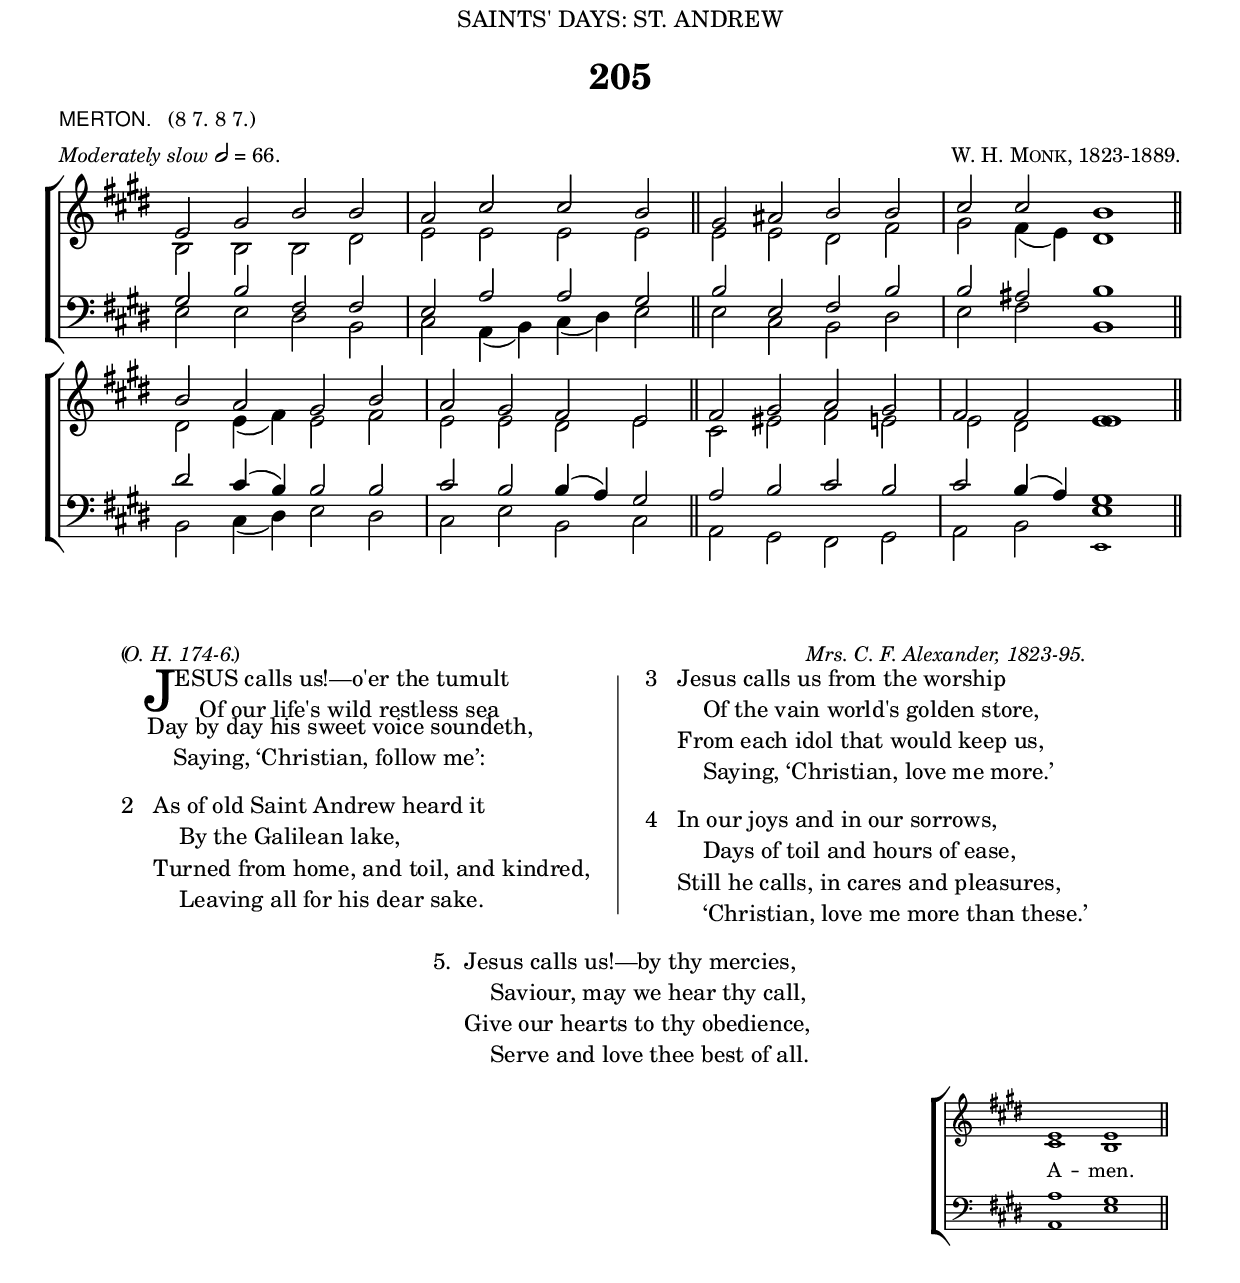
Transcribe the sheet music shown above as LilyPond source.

%%% 323.png
%%% Hymn 205 Merton "Jesus calls us!--o'er the tumult"
%%% Rev 1

\version "2.10"

\header {
  dedication = \markup { \center-align { "SAINTS' DAYS: ST. ANDREW"
		\hspace #0.1 }}	
  title = "205"
  poet =  \markup { \column {  \line { \small { \sans {"MERTON."} \hspace #1 \roman {"(8 7. 8 7.)"}} } }}
  meter = \markup { \small { \italic "Moderately slow"  \general-align #Y #DOWN \note #"2" #0.5 "= 66." } }
  arranger =  \markup { \small \smallCaps "W. H. Monk, 1823-1889."}
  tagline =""
}


global = {
 \time 4/2
 \key e\major 
 \set Staff.midiInstrument = "church organ" 
}

soprano = \relative c' {
  e2 gis2 b2 b2 \bar "|" \noBreak a2 cis2 cis2 b2 \bar "||" \noBreak
  gis2 ais2 b2 b2 \bar "|" cis2 cis2 b1 \bar "||" \break
  b2 a2 gis2 b2 \bar "|" a2 gis2 fis2 e2 \bar "||" \noBreak
  fis2 gis2 a2 gis2 \bar "|" fis2 fis2 e1 \bar "||"
}

alto = \relative c' {
  b2 b2 b2 dis2 \bar "|" e2 e2 e2 e2 \bar "||"
  e2 e2 dis2 fis2 \bar "|" gis2 fis4 ( e4 ) dis1 \bar "||"
  dis2 e4 ( fis4 ) e2 fis2 \bar "|" e2 e2 dis2 e2 \bar "||"
  cis2 eis2 fis2 e!2 \bar "|" e2 dis2 \once \override NoteColumn #'force-hshift = #-0.05 e1 \bar "||"
}

tenor = \relative c { \clef bass
  gis'2 b2 fis2 fis2 \bar "|" e2 a2 a2 gis2 \bar "||"
  b2 e,2 fis2 b2 \bar "|" b2 ais2 b1 \bar "||"
  dis2 cis4 ( b4 ) b2 b2 \bar "|" cis2 b2 b4 ( a4 ) gis2 \bar "||"
  a2 b2 cis2 b2 \bar "|" cis2 b4 ( a4 ) gis1 \bar "||"
}

bass = \relative c {
  e2 e2 dis2 b2 \bar "|" cis2 a4 ( b4 ) cis4 ( dis4 ) e2 \bar "||"
  e2 cis2 b2 dis2 \bar "|" e2 fis2 b,1 \bar "||"
  b2 cis4 ( dis4 ) e2 dis2 \bar "|" cis2 e2 b2 cis2 \bar "||"
  a2 gis2 fis2 gis2 \bar "|" a2 b2 
      <<  { \voiceTwo e1 } 
    \new Voice = "pedals" {\once \override NoteColumn #'force-hshift = #0.1 \voiceFour \set fontSize = #-3 e,1  }  >> \bar "||"
}


#(ly:set-option 'point-and-click #f)

\paper {
  #(set-paper-size "a4")
  top-margin = 0\mm
  bottom-margin = 0\mm
  print-page-number = ##f
  between-system-space = #0
  ragged-last-bottom = ##t
  ragged-bottom = ##t
}

\book{

\score{
\new ChoirStaff	
 <<

	\context Staff = upper << 
	\context Voice = sopranos { \voiceOne \global \soprano }
	\context Voice = altos    {\voiceTwo \global \alto }
	                      >>
        
	\context Staff = lower <<
	\context Voice = tenors { \voiceOne \global \tenor }
	\context Voice = basses { \voiceTwo \global \bass }
			        >> 
			      

 >>
\layout {
		indent=0
		\context { \Score \remove "Bar_number_engraver" }
		\context { \Staff \remove "Time_signature_engraver" }
		\context { \Score \remove "Mark_engraver"  }
                \context { \Staff \consists "Mark_engraver"  }
	}
	
\midi { 
   \context {
       \Score 
       tempoWholesPerMinute = #(ly:make-moment 66 2)
            }
       }
	
} %%score bracket


%%% lyric attributions


\markup { "                     " }

\markup { \small { \hspace #6 "(" \hspace #-1 \italic "O. H. 174-6." \hspace #-1 ")" \hspace #54 \italic "Mrs. C. F. Alexander, 1823-95."  }}


%%% Main lyric block
%%% To fit on one page, lyrics are in 3 columns: column 1 (verses ), column 2 (a dividing line), column 3 (verses); centred last (fifth) verse.
	  	  
\markup { \hspace #6  %%add space as necc. to center the entire block of lyrics
          \column { %%% super column for entire block of lyrics
	    \line { %% a master line of 3 columns, two for lyrics and one column of a separator line
		\column { %% column 1
	                 \column { %%verse 1 is a column of 2 lines  
	                  \line { \hspace #2.2 \column { \lower #2.4 \fontsize #8 "J" }   %%Drop Cap goes here
				  \hspace #-0.8    %% adjust this if other letters are too far from Drop Cap
				  \column  { \raise #0.0 "ESUS calls us!—o'er the tumult"
			                                 "    Of our life's wild restless sea" } }     
	                  \line {  \hspace #2.5  %%adjust hspace until this line left edge is flush with Drop Cap
				   \lower  #1.56  %%adjust this until the line spacing looks right
				   \column {   
					   "Day by day his sweet voice soundeth,"
					   "    Saying, ‘Christian, follow me’:"
					   "                  " %%% blank space before next verse
			  		}} 
			         } %%% finish verse 1 
           		\line { "2  "
			   \column {	     
				  "As of old Saint Andrew heard it"
				  "    By the Galilean lake,"
				  "Turned from home, and toil, and kindred,"
				  "    Leaving all for his dear sake."
				  "                  " %%% blank space before next verse
			}}
		}  %% finish Page column 1
		
	\hspace #2 %%adds horizontal space columns 1 and 2   
			   
	\column { \filled-box #'(0.0 . 0.1) #'( -22 . 1) #0 }   %%% Column 2. This is the line dviding the columns 1 and 3. 
			   	   
	\hspace #2 %%adds horizontal space between columns 2 and 3	
	
	\column { %%start page column 3		
			\line {"3  "
			   \column {	     
				  "Jesus calls us from the worship"
				  "    Of the vain world's golden store,"
				  "From each idol that would keep us,"
				  "    Saying, ‘Christian, love me more.’"
                                   "                  " %%% blank space before next verse
			}} 
			\line {"4  "
			    \column {
				    "In our joys and in our sorrows,"
				    "    Days of toil and hours of ease,"
				    "Still he calls, in cares and pleasures,"
				    "    ‘Christian, love me more than these.’"
				    "                  " %%% blank space before next verse
			}}
	    } %%% end column 3
     } %%% end master-line
     			\line { \hspace #30 "5. "
			     \column {	     
				     "Jesus calls us!—by thy mercies,"
				     "    Saviour, may we hear thy call,"
				     "Give our hearts to thy obedience,"
				     "    Serve and love thee best of all."			                                   
     			}}
   } %%% super column bracket
} %%% lyrics markup bracket
  

%% Amen score block
\score{
  \new ChoirStaff
   <<
        \context Staff = upper \with { fontSize = #-3  \override StaffSymbol #'staff-space = #(magstep -2) }  
	                     << 
	\context Voice = "sopranos" { \relative c' { 
						     \global \voiceOne e1 e1 \bar "||"
 }}
	\context Voice = "altos"    { \relative c' { \global \voiceTwo cis1 b1 \bar "||"
 }}
	                      >>
			  
	\context Lyrics \lyricsto "altos" { \override LyricText #'font-size = #-1 A -- men. }
	
	\context Staff = lower \with { fontSize = #-3  \override StaffSymbol #'staff-space = #(magstep -2) }  
	                        <<
	\context Voice = "tenors" { \relative c { \global \clef bass \voiceThree a'1 gis1 \bar "||"
 }}
	\context Voice = "basses" { \relative c { \global 
	                                           \clef bass \voiceFour  a1 e'1 \bar "||"
 }}
			        >> 
  >>			      
\header { breakbefore = ##f piece = " " opus = " " }

\layout { 
	ragged-right = ##t
	indent = 15\cm
	\context { \Staff \remove Time_signature_engraver }

       }

\midi { \context { \Score tempoWholesPerMinute = #(ly:make-moment 66 2) }}  %%Amen midi 

} 	
	

} %% book bracket

